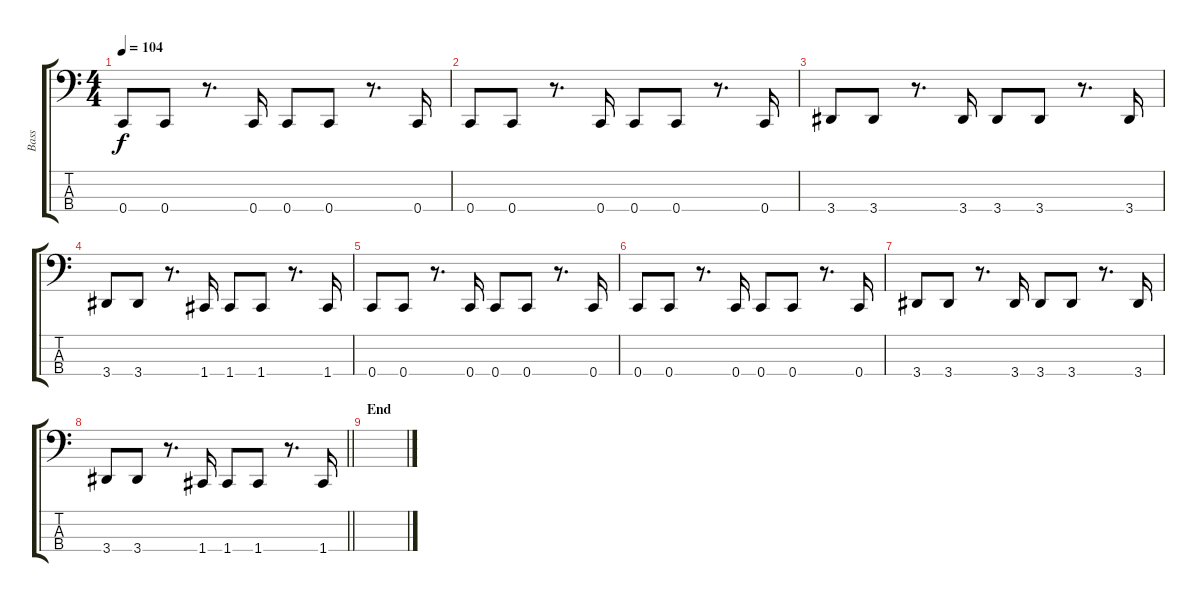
\track ("Bass" "Bass") {instrument electricbassfinger}
\staff {score tabs}
\tuning (F2 C2 G1 C1) {hide}
\ts (4 4)
\tempo 104
\clef f4
\ks c
0.4.8{dy f} 0.4.8 r.8{d} 0.4.16 0.4.8 0.4.8 r.8{d} 0.4.16 |
0.4.8 0.4.8 r.8{d} 0.4.16 0.4.8 0.4.8 r.8{d} 0.4.16 |
3.4.8 3.4.8 r.8{d} 3.4.16 3.4.8 3.4.8 r.8{d} 3.4.16 |
3.4.8 3.4.8 r.8{d} 1.4.16 1.4.8 1.4.8 r.8{d} 1.4.16 |
0.4.8 0.4.8 r.8{d} 0.4.16 0.4.8 0.4.8 r.8{d} 0.4.16 |
0.4.8 0.4.8 r.8{d} 0.4.16 0.4.8 0.4.8 r.8{d} 0.4.16 |
3.4.8 3.4.8 r.8{d} 3.4.16 3.4.8 3.4.8 r.8{d} 3.4.16 |
\barLineRight lightlight
3.4.8 3.4.8 r.8{d} 1.4.16 1.4.8 1.4.8 r.8{d} 1.4.16 |
\section ("" "End")
